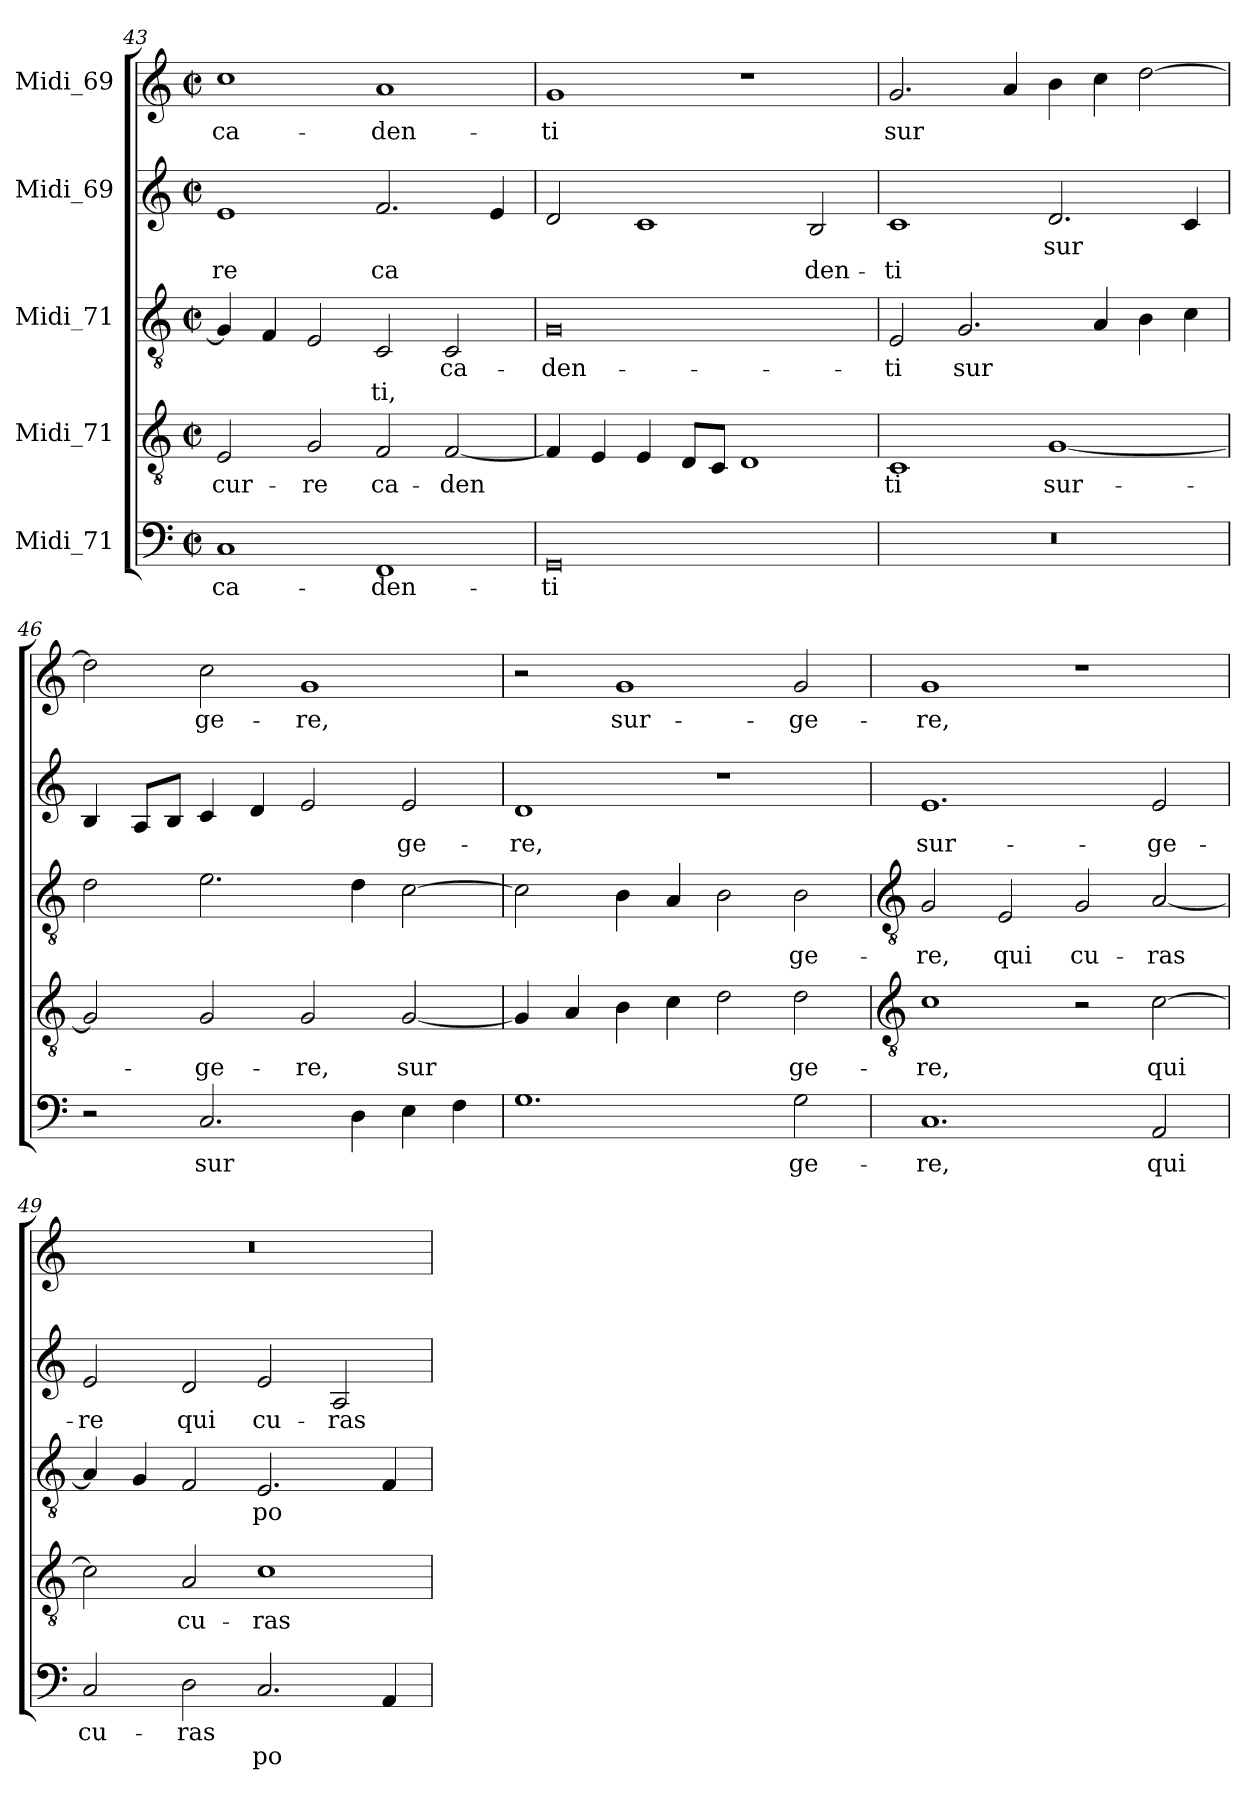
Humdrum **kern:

**kern	**text	**text	**kern	**text	**kern	**text	**text	**kern	**text	**text	**kern	**text
*part5	*part5	*part5	*part4	*part4	*part3	*part3	*part3	*part2	*part2	*part2	*part1	*part1
*staff5	*staff5	*staff5	*staff4	*staff4	*staff3	*staff3	*staff3	*staff2	*staff2	*staff2	*staff1	*staff1
*I"Midi_71	*	*	*I"Midi_71	*	*I"Midi_71	*	*	*I"Midi_69	*	*	*I"Midi_69	*
!!LO:LB:g=z
*clefF4	*	*	*clefGv2	*	*clefGv2	*	*	*clefG2	*	*	*clefG2	*
*k[]	*	*	*k[]	*	*k[]	*	*	*k[]	*	*	*k[]	*
*C:	*	*	*C:	*	*C:	*	*	*C:	*	*	*C:	*
*M4/2	*	*	*M4/2	*	*M4/2	*	*	*M4/2	*	*	*M4/2	*
*met(c|)	*	*	*met(c|)	*	*met(c|)	*	*	*met(c|)	*	*	*met(c|)	*
=43	=43	=43	=43	=43	=43	=43	=43	=43	=43	=43	=43	=43
!	!LO:LY:b	!	!	!LO:LY:b	!	!	!	!	!	!LO:LY:b	!	!LO:LY:b
1C	ca-	.	2E	-cur-	4G]	.	.	1e	.	-re	1cc	ca-
.	.	.	.	.	4F	.	.	.	.	.	.	.
!	!	!	!	!LO:LY:b	!	!	!	!	!	!	!	!
.	.	.	2G	-re	2E	.	.	.	.	.	.	.
!	!LO:LY:b	!	!	!LO:LY:b	!	!	!LO:LY:b	!	!	!LO:LY:b	!	!LO:LY:b
1FF	-den-	.	2F	ca-	2C	.	ti,	2.f	.	ca	1a	-den-
!	!	!	!	!LO:LY:b	!	!LO:LY:b	!	!	!	!	!	!
.	.	.	[2F	-den	2C	ca-	.	.	.	.	.	.
.	.	.	.	.	.	.	.	4e	.	.	.	.
=44	=44	=44	=44	=44	=44	=44	=44	=44	=44	=44	=44	=44
!	!LO:LY:b	!	!	!	!	!LO:LY:b	!	!	!	!	!	!LO:LY:b
0GG	-ti	.	4F]	.	0G	-den-	.	2d	.	.	1g	-ti
.	.	.	4E	.	.	.	.	.	.	.	.	.
.	.	.	4E	.	.	.	.	1c	.	.	.	.
.	.	.	8DL	.	.	.	.	.	.	.	.	.
.	.	.	8CJ	.	.	.	.	.	.	.	.	.
.	.	.	1D	.	.	.	.	.	.	.	1r	.
!	!	!	!	!	!	!	!	!	!	!LO:LY:b	!	!
.	.	.	.	.	.	.	.	2B	.	den-	.	.
=45	=45	=45	=45	=45	=45	=45	=45	=45	=45	=45	=45	=45
!	!	!	!	!LO:LY:b	!	!LO:LY:b	!	!	!	!LO:LY:b	!	!LO:LY:b
0r	.	.	1C	ti	2E	-ti	.	1c	.	-ti	2.g	sur
!	!	!	!	!	!	!LO:LY:b	!	!	!	!	!	!
.	.	.	.	.	2.G	sur	.	.	.	.	.	.
.	.	.	.	.	.	.	.	.	.	.	4a	.
!	!	!	!	!LO:LY:b	!	!	!	!	!LO:LY:b	!	!	!
.	.	.	[1G	sur-	.	.	.	2.d	sur	.	4b	.
.	.	.	.	.	4A	.	.	.	.	.	4cc	.
.	.	.	.	.	4B	.	.	.	.	.	[2dd	.
.	.	.	.	.	4c	.	.	4c	.	.	.	.
=46	=46	=46	=46	=46	=46	=46	=46	=46	=46	=46	=46	=46
2r	.	.	2G]	.	2d	.	.	4B	.	.	2dd]	.
.	.	.	.	.	.	.	.	8AL	.	.	.	.
.	.	.	.	.	.	.	.	8BJ	.	.	.	.
!	!LO:LY:b	!	!	!LO:LY:b	!	!	!	!	!	!	!	!LO:LY:b
2.C	sur	.	2G	-ge-	2.e	.	.	4c	.	.	2cc	ge-
.	.	.	.	.	.	.	.	4d	.	.	.	.
!	!	!	!	!LO:LY:b	!	!	!	!	!	!	!	!LO:LY:b
.	.	.	2G	-re,	.	.	.	2e	.	.	1g	-re,
4D	.	.	.	.	4d	.	.	.	.	.	.	.
!	!	!	!	!LO:LY:b	!	!	!	!	!LO:LY:b	!	!	!
4E	.	.	[2G	sur	[2c	.	.	2e	ge-	.	.	.
4F	.	.	.	.	.	.	.	.	.	.	.	.
=47	=47	=47	=47	=47	=47	=47	=47	=47	=47	=47	=47	=47
!	!	!	!	!	!	!	!	!	!LO:LY:b	!	!	!
1.G	.	.	4G]	.	2c]	.	.	1d	-re,	.	2r	.
.	.	.	4A	.	.	.	.	.	.	.	.	.
!	!	!	!	!	!	!	!	!	!	!	!	!LO:LY:b
.	.	.	4B	.	4B	.	.	.	.	.	1g	sur-
.	.	.	4c	.	4A	.	.	.	.	.	.	.
.	.	.	2d	.	2B	.	.	1r	.	.	.	.
!	!LO:LY:b	!	!	!LO:LY:b	!	!LO:LY:b	!	!	!	!	!	!LO:LY:b
2G	ge-	.	2d	ge-	2B	ge-	.	.	.	.	2g	-ge-
!!LO:LB:g=z
=48	=48	=48	=48	=48	=48	=48	=48	=48	=48	=48	=48	=48
*	*	*	*clefGv2	*	*clefGv2	*	*	*	*	*	*	*
!	!LO:LY:b	!	!	!LO:LY:b	!	!LO:LY:b	!	!	!LO:LY:b	!	!	!LO:LY:b
1.C	-re,	.	1c	-re,	2G	-re,	.	1.e	sur-	.	1g	-re,
!	!	!	!	!	!	!LO:LY:b	!	!	!	!	!	!
.	.	.	.	.	2E	qui	.	.	.	.	.	.
!	!	!	!	!	!	!LO:LY:b	!	!	!	!	!	!
.	.	.	2r	.	2G	cu-	.	.	.	.	1r	.
!	!LO:LY:b	!	!	!LO:LY:b	!	!LO:LY:b	!	!	!LO:LY:b	!	!	!
2AA	qui	.	[2c	qui	[2A	-ras	.	2e	-ge-	.	.	.
=49	=49	=49	=49	=49	=49	=49	=49	=49	=49	=49	=49	=49
!	!LO:LY:b	!	!	!	!	!	!	!	!LO:LY:b	!	!	!
2C	cu-	.	2c]	.	4A]	.	.	2e	-re	.	0r	.
.	.	.	.	.	4G	.	.	.	.	.	.	.
!	!LO:LY:b	!	!	!LO:LY:b	!	!	!	!	!LO:LY:b	!	!	!
2D	-ras	.	2A	cu-	2F	.	.	2d	qui	.	.	.
!	!	!LO:LY:b	!	!LO:LY:b	!	!LO:LY:b	!	!	!LO:LY:b	!	!	!
2.C	.	po	1c	-ras	2.E	po	.	2e	cu-	.	.	.
!	!	!	!	!	!	!	!	!	!LO:LY:b	!	!	!
.	.	.	.	.	.	.	.	2A	-ras	.	.	.
4AA	.	.	.	.	4F	.	.	.	.	.	.	.
=	=	=	=	=	=	=	=	=	=	=	=	=
*-	*-	*-	*-	*-	*-	*-	*-	*-	*-	*-	*-	*-
